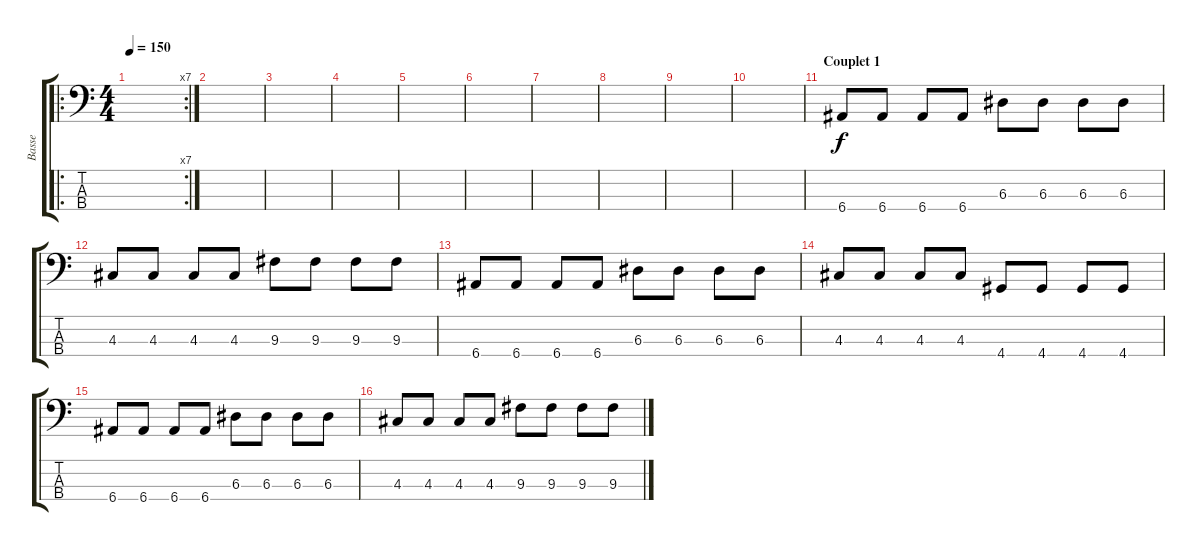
\track ("Basse" "Basse") {instrument electricbasspick}
\staff {score tabs}
\tuning (G2 D2 A1 E1) {hide}
\ro
\rc 7
\ts (4 4)
\tempo 150
\clef f4
\ks c
|
|
|
|
|
|
|
|
|
|
\section ("" "Couplet 1")
6.4.8 6.4.8 6.4.8 6.4.8 6.3.8 6.3.8 6.3.8 6.3.8 |
4.3.8 4.3.8 4.3.8 4.3.8 9.3.8 9.3.8 9.3.8 9.3.8 |
6.4.8 6.4.8 6.4.8 6.4.8 6.3.8 6.3.8 6.3.8 6.3.8 |
4.3.8 4.3.8 4.3.8 4.3.8 4.4.8 4.4.8 4.4.8 4.4.8 |
6.4.8 6.4.8 6.4.8 6.4.8 6.3.8 6.3.8 6.3.8 6.3.8 |
4.3.8 4.3.8 4.3.8 4.3.8 9.3.8 9.3.8 9.3.8 9.3.8
